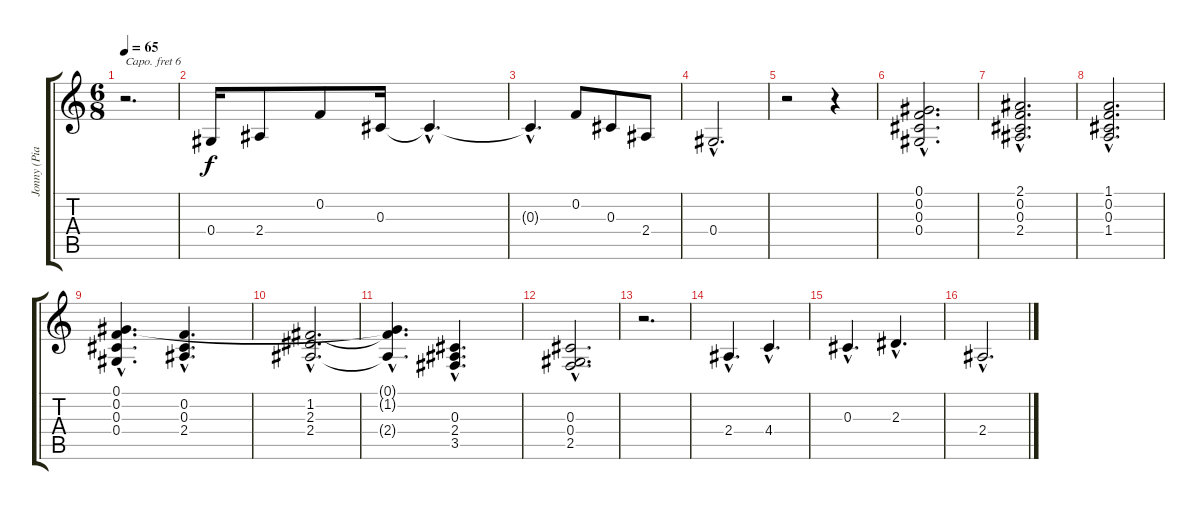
\track ("Jonny (Piano Tabbed For Guitar)" "Jonny (Pia") {instrument acousticgrandpiano}
\staff {score tabs}
\capo 6
\tuning (D4 B3 G3 D3 A2 E2) {hide}
\ts (6 8)
\tempo 65
\clef g2
\ks c
r.2{d dy f} |
0.4.16 2.4.8 0.2.8 0.3.16 0.3{hac t}.4{d} |
0.3{hac t}.4{d} 0.2.8 0.3.8 2.4.8 |
0.4{hac}.2{d} |
r.2 r.4 |
(0.1{hac} 0.2{hac} 0.3{hac} 0.4{hac}).2{d} |
(2.1{hac} 0.2{hac} 0.3{hac} 2.4{hac}).2{d} |
(1.1{hac} 0.2{hac} 0.3{hac} 1.4{hac}).2{d} |
(0.1{hac} 0.2{hac} 0.3{hac} 0.4{hac}).4{d} (0.2{hac} 0.3{hac} 2.4{hac}).4{d} |
(1.2{hac} 2.3{hac} 2.4{hac}).2{d} |
(0.1{hac t} 1.2{hac t} 2.4{hac t}).4{d} (0.3{hac} 2.4{hac} 3.5{hac}).4{d} |
(0.3{hac} 0.4{hac} 2.5{hac}).2{d} |
r.2{d} |
2.4{hac}.4{d} 4.4{hac}.4{d} |
0.3{hac}.4{d} 2.3{hac}.4{d} |
2.4{hac}.2{d}
